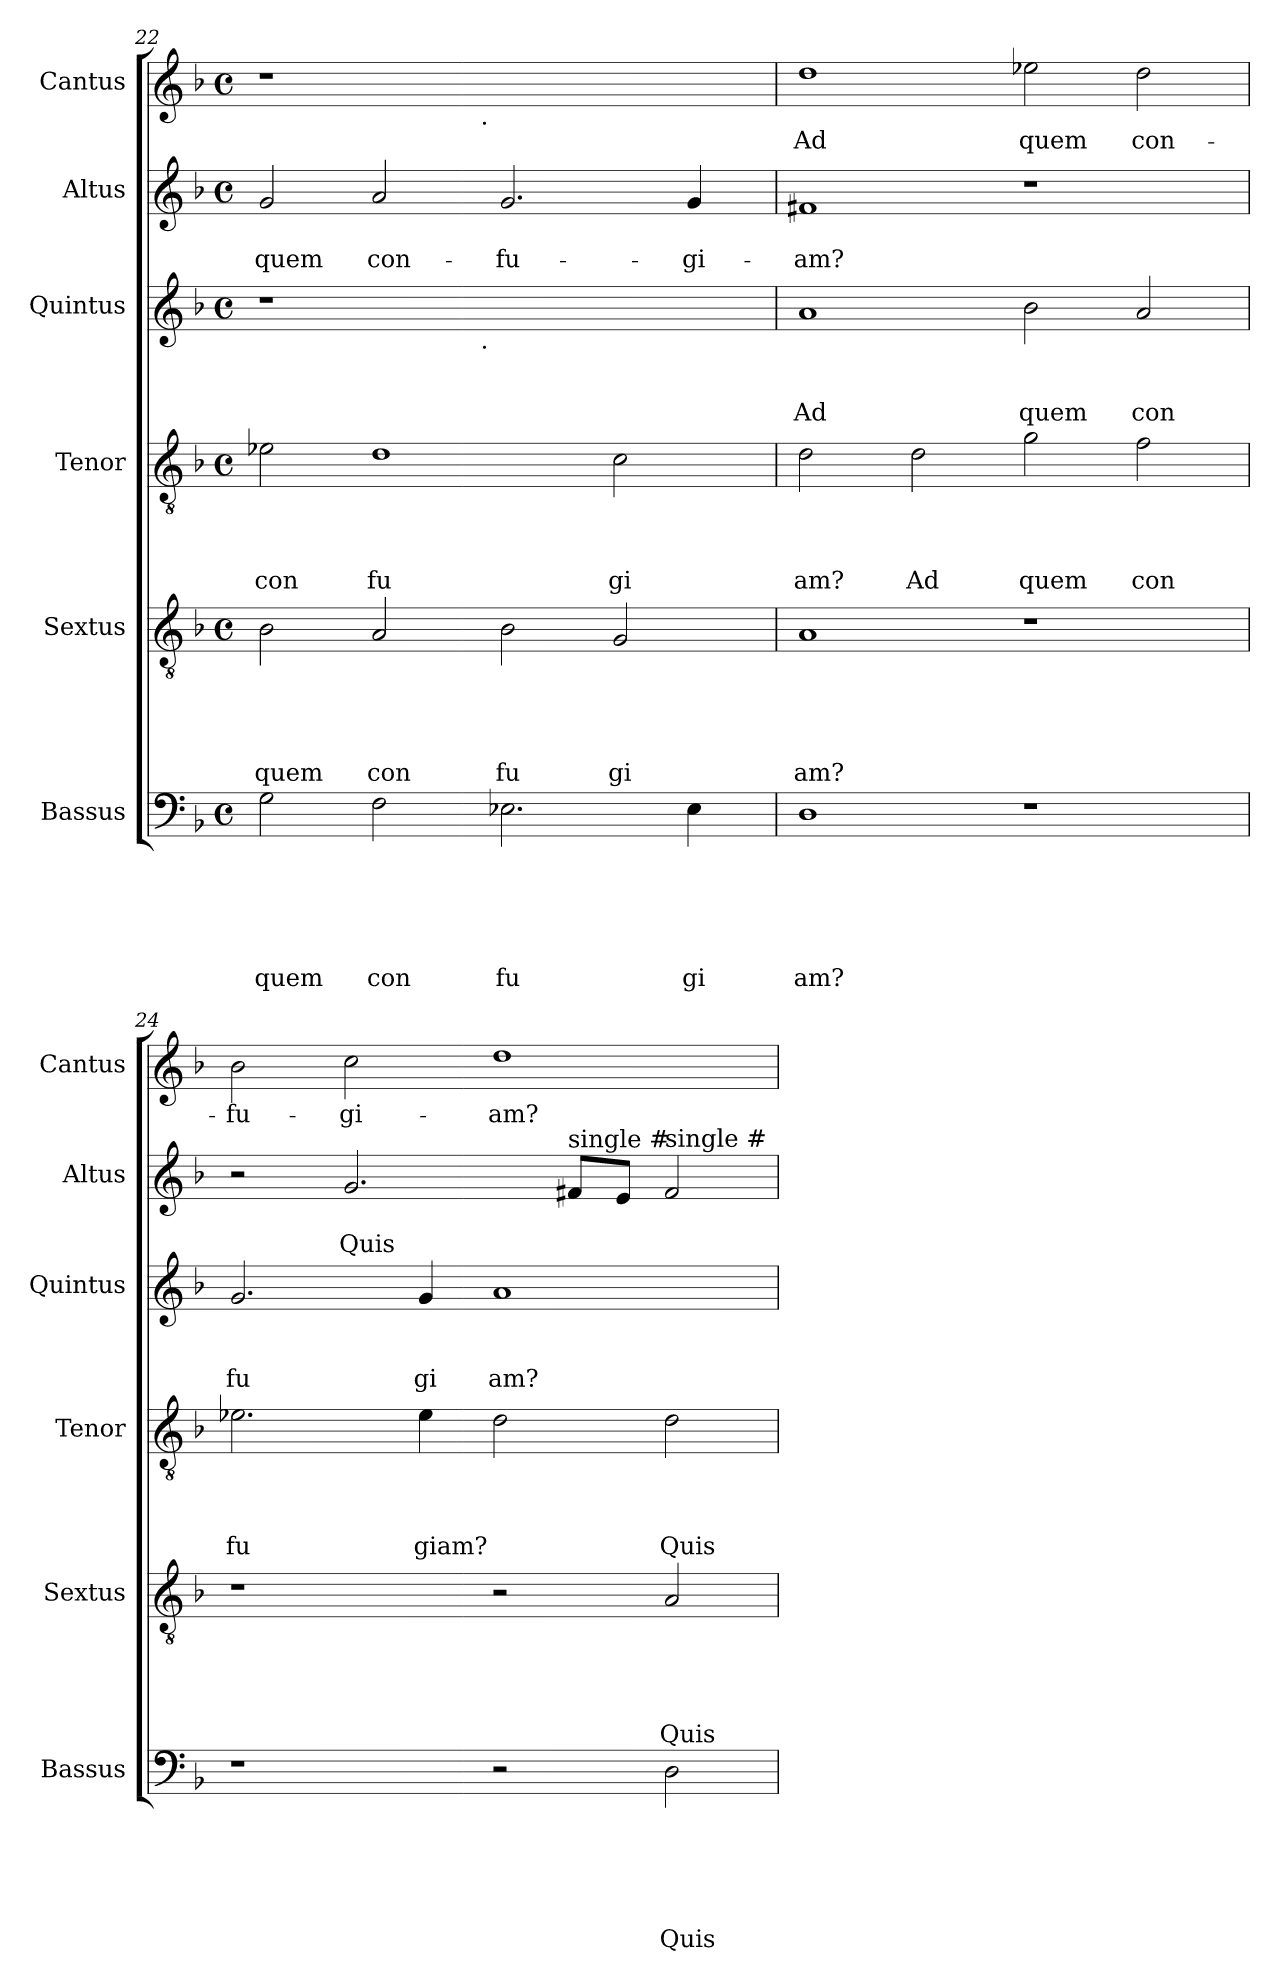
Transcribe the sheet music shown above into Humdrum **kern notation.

**kern	**text	**text	**text	**text	**text	**text	**kern	**text	**text	**text	**text	**text	**kern	**text	**text	**text	**text	**kern	**text	**text	**text	**kern	**text	**text	**kern	**text
*part6	*part6	*part6	*part6	*part6	*part6	*part6	*part5	*part5	*part5	*part5	*part5	*part5	*part4	*part4	*part4	*part4	*part4	*part3	*part3	*part3	*part3	*part2	*part2	*part2	*part1	*part1
*staff6	*staff6	*staff6	*staff6	*staff6	*staff6	*staff6	*staff5	*staff5	*staff5	*staff5	*staff5	*staff5	*staff4	*staff4	*staff4	*staff4	*staff4	*staff3	*staff3	*staff3	*staff3	*staff2	*staff2	*staff2	*staff1	*staff1
*I"Bassus	*	*	*	*	*	*	*I"Sextus	*	*	*	*	*	*I"Tenor	*	*	*	*	*I"Quintus	*	*	*	*I"Altus	*	*	*I"Cantus	*
*I'Bassus	*	*	*	*	*	*	*I'Sextus	*	*	*	*	*	*I'Tenor	*	*	*	*	*I'Quintus	*	*	*	*I'Altus	*	*	*I'Cantus	*
!!LO:PB:g=z
*clefF4	*	*	*	*	*	*	*clefGv2	*	*	*	*	*	*clefGv2	*	*	*	*	*clefG2	*	*	*	*clefG2	*	*	*clefG2	*
*k[b-]	*	*	*	*	*	*	*k[b-]	*	*	*	*	*	*k[b-]	*	*	*	*	*k[b-]	*	*	*	*k[b-]	*	*	*k[b-]	*
*F:	*	*	*	*	*	*	*F:	*	*	*	*	*	*F:	*	*	*	*	*F:	*	*	*	*F:	*	*	*F:	*
*M4/4	*	*	*	*	*	*	*M4/4	*	*	*	*	*	*M4/4	*	*	*	*	*M4/4	*	*	*	*M4/4	*	*	*M4/4	*
*met(c)	*	*	*	*	*	*	*met(c)	*	*	*	*	*	*met(c)	*	*	*	*	*met(c)	*	*	*	*met(c)	*	*	*met(c)	*
=22	=22	=22	=22	=22	=22	=22	=22	=22	=22	=22	=22	=22	=22	=22	=22	=22	=22	=22	=22	=22	=22	=22	=22	=22	=22	=22
!	!	!	!	!	!	!LO:LY:b	!	!	!	!	!	!LO:LY:b	!	!	!	!	!LO:LY:b	!	!	!	!	!	!	!LO:LY:b	!	!
*	*	*	*	*	*	*	*	*	*	*	*	*	*	*	*	*	*	*^	*	*	*	*	*	*	*^	*
2G\	.	.	.	.	.	quem	2B-\	.	.	.	.	quem	2e-X\	.	.	.	con	1r	2ryy	.	.	.	2g/	.	quem	1r	2ryy	.
!	!	!	!	!	!	!LO:LY:b	!	!	!	!	!	!LO:LY:b	!	!	!	!	!LO:LY:b	!	!	!	!	!	!	!	!LO:LY:b	!	!	!
2F\	.	.	.	.	.	con	2A/	.	.	.	.	con	1d	.	.	.	fu	.	4...ryy	.	.	.	2a/	.	con-	.	4...ryy	.
!	!	!	!	!	!	!	!	!	!	!	!	!	!	!	!	!	!	!	!	!	!	!	!	!	!	!	!LO:TX:b:t=.	!
!	!	!	!	!	!	!	!	!	!	!	!	!	!	!	!	!	!	!	!LO:TX:b:t=.	!	!	!	!	!	!	!	!	!
.	.	.	.	.	.	.	.	.	.	.	.	.	.	.	.	.	.	.	1ryy	.	.	.	.	.	.	.	1ryy	.
!	!	!	!	!	!	!LO:LY:b	!	!	!	!	!	!LO:LY:b	!	!	!	!	!	!	!	!	!	!	!	!	!LO:LY:b	!	!	!
2.E-X\	.	.	.	.	.	fu	2B-\	.	.	.	.	fu	.	.	.	.	.	1ryy	.	.	.	.	2.g/	.	-fu-	1ryy	.	.
!	!	!	!	!	!	!	!	!	!	!	!	!LO:LY:b	!	!	!	!	!LO:LY:b	!	!	!	!	!	!	!	!	!	!	!
.	.	.	.	.	.	.	2G/	.	.	.	.	gi	2c\	.	.	.	gi	.	.	.	.	.	.	.	.	.	.	.
!	!	!	!	!	!	!LO:LY:b	!	!	!	!	!	!	!	!	!	!	!	!	!	!	!	!	!	!	!LO:LY:b	!	!	!
4E-\	.	.	.	.	.	gi	.	.	.	.	.	.	.	.	.	.	.	.	.	.	.	.	4g/	.	-gi-	.	.	.
.	.	.	.	.	.	.	.	.	.	.	.	.	.	.	.	.	.	.	32ryy	.	.	.	.	.	.	.	32ryy	.
=23!	=23!	=23!	=23!	=23!	=23!	=23!	=23!	=23!	=23!	=23!	=23!	=23!	=23!	=23!	=23!	=23!	=23!	=23!	=23!	=23!	=23!	=23!	=23!	=23!	=23!	=23!	=23!	=23!
!	!	!	!	!	!	!LO:LY:b	!	!	!	!	!	!LO:LY:b	!	!	!	!	!LO:LY:b	!	!	!	!	!LO:LY:b	!	!	!LO:LY:b	!	!	!LO:LY:b
*	*	*	*	*	*	*	*	*	*	*	*	*	*	*	*	*	*	*v	*v	*	*	*	*	*	*	*v	*v	*
1D	.	.	.	.	.	am?	1A	.	.	.	.	am?	2d\	.	.	.	am?	1a	.	.	Ad	1f#X	.	-am?	1dd	Ad
!	!	!	!	!	!	!	!	!	!	!	!	!	!	!	!	!	!LO:LY:b	!	!	!	!	!	!	!	!	!
.	.	.	.	.	.	.	.	.	.	.	.	.	2d\	.	.	.	Ad	.	.	.	.	.	.	.	.	.
!	!	!	!	!	!	!	!	!	!	!	!	!	!	!	!	!	!LO:LY:b	!	!	!	!LO:LY:b	!	!	!	!	!LO:LY:b
1r	.	.	.	.	.	.	1r	.	.	.	.	.	2g\	.	.	.	quem	2b-\	.	.	quem	1r	.	.	2ee-X\	quem
!	!	!	!	!	!	!	!	!	!	!	!	!	!	!	!	!	!LO:LY:b	!	!	!	!LO:LY:b	!	!	!	!	!LO:LY:b
.	.	.	.	.	.	.	.	.	.	.	.	.	2f\	.	.	.	con	2a/	.	.	con	.	.	.	2dd\	con-
=24!	=24!	=24!	=24!	=24!	=24!	=24!	=24!	=24!	=24!	=24!	=24!	=24!	=24!	=24!	=24!	=24!	=24!	=24!	=24!	=24!	=24!	=24!	=24!	=24!	=24!	=24!
!	!	!	!	!	!	!	!	!	!	!	!	!	!	!	!	!	!LO:LY:b	!	!	!	!LO:LY:b	!	!	!	!	!LO:LY:b
1r	.	.	.	.	.	.	1r	.	.	.	.	.	2.e-X\	.	.	.	fu	2.g/	.	.	fu	2r	.	.	2b-\	-fu-
!	!	!	!	!	!	!	!	!	!	!	!	!	!	!	!	!	!	!	!	!	!	!	!	!LO:LY:b	!	!LO:LY:b
.	.	.	.	.	.	.	.	.	.	.	.	.	.	.	.	.	.	.	.	.	.	2.g/	.	Quis	2cc\	-gi-
!	!	!	!	!	!	!	!	!	!	!	!	!	!	!	!	!	!LO:LY:b	!	!	!	!LO:LY:b	!	!	!	!	!
.	.	.	.	.	.	.	.	.	.	.	.	.	4e-\	.	.	.	giam?	4g/	.	.	gi	.	.	.	.	.
!	!	!	!	!	!	!	!	!	!	!	!	!	!	!	!	!	!	!	!	!	!LO:LY:b	!	!	!	!	!LO:LY:b
2r	.	.	.	.	.	.	2r	.	.	.	.	.	2d\	.	.	.	.	1a	.	.	am?	.	.	.	1dd	-am?
!	!	!	!	!	!	!	!	!	!	!	!	!	!	!	!	!	!	!	!	!	!	!LO:TX:a:t=single #	!	!	!	!
.	.	.	.	.	.	.	.	.	.	.	.	.	.	.	.	.	.	.	.	.	.	8f#/L	.	.	.	.
.	.	.	.	.	.	.	.	.	.	.	.	.	.	.	.	.	.	.	.	.	.	8e/J	.	.	.	.
!	!	!	!	!	!	!	!	!	!	!	!	!	!	!	!	!	!	!	!	!	!	!LO:TX:a:t=single #	!	!	!	!
!	!	!	!	!	!	!LO:LY:b	!	!	!	!	!	!LO:LY:b	!	!	!	!	!LO:LY:b	!	!	!	!	!	!	!	!	!
2D\	.	.	.	.	.	Quis	2A/	.	.	.	.	Quis	2d\	.	.	.	Quis	.	.	.	.	2f#/	.	.	.	.
=!	=!	=!	=!	=!	=!	=!	=!	=!	=!	=!	=!	=!	=!	=!	=!	=!	=!	=!	=!	=!	=!	=!	=!	=!	=!	=!
*-	*-	*-	*-	*-	*-	*-	*-	*-	*-	*-	*-	*-	*-	*-	*-	*-	*-	*-	*-	*-	*-	*-	*-	*-	*-	*-
